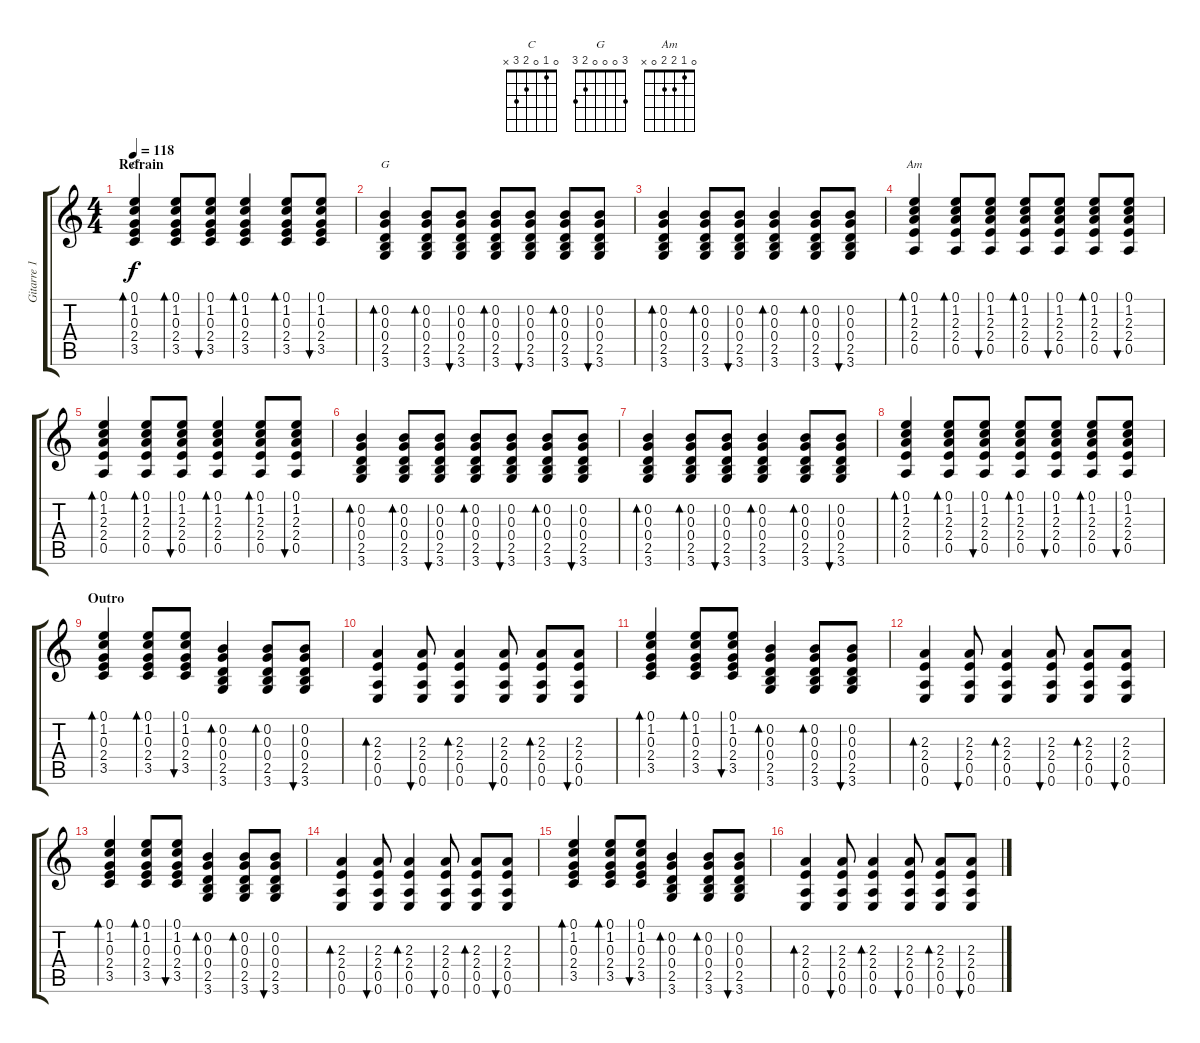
\track ("Gitarre 1" "Gitarre 1") {instrument acousticguitarsteel}
\staff {score tabs}
\tuning (E4 B3 G3 D3 A2 E2) {hide}
\chord ("C" 0 1 0 2 3 x)
\chord ("G" 3 0 0 0 2 3)
\chord ("Am" 0 1 2 2 0 x)
\ts (4 4)
\section ("" "Refrain")
\tempo 118
\clef g2
\ks c
(0.1 1.2 0.3 2.4 3.5).4{bd 60 ch "C" dy f} (0.1 1.2 0.3 2.4 3.5).8{bd 60} (0.1 1.2 0.3 2.4 3.5).8{bu 60} (0.1 1.2 0.3 2.4 3.5).4{bd 60} (0.1 1.2 0.3 2.4 3.5).8{bd 60} (0.1 1.2 0.3 2.4 3.5).8{bu 60} |
(0.2 0.3 0.4 2.5 3.6).4{bd 60 ch "G"} (0.2 0.3 0.4 2.5 3.6).8{bd 60} (0.2 0.3 0.4 2.5 3.6).8{bu 60} (0.2 0.3 0.4 2.5 3.6).8{bd 60} (0.2 0.3 0.4 2.5 3.6).8{bu 60} (0.2 0.3 0.4 2.5 3.6).8{bd 60} (0.2 0.3 0.4 2.5 3.6).8{bu 60} |
(0.2 0.3 0.4 2.5 3.6).4{bd 60} (0.2 0.3 0.4 2.5 3.6).8{bd 60} (0.2 0.3 0.4 2.5 3.6).8{bu 60} (0.2 0.3 0.4 2.5 3.6).4{bd 60} (0.2 0.3 0.4 2.5 3.6).8{bd 60} (0.2 0.3 0.4 2.5 3.6).8{bu 60} |
(0.1 1.2 2.3 2.4 0.5).4{bd 60 ch "Am"} (0.1 1.2 2.3 2.4 0.5).8{bd 60} (0.1 1.2 2.3 2.4 0.5).8{bu 60} (0.1 1.2 2.3 2.4 0.5).8{bd 60} (0.1 1.2 2.3 2.4 0.5).8{bu 60} (0.1 1.2 2.3 2.4 0.5).8{bd 60} (0.1 1.2 2.3 2.4 0.5).8{bu 60} |
(0.1 1.2 2.3 2.4 0.5).4{bd 60} (0.1 1.2 2.3 2.4 0.5).8{bd 60} (0.1 1.2 2.3 2.4 0.5).8{bu 60} (0.1 1.2 2.3 2.4 0.5).4{bd 60} (0.1 1.2 2.3 2.4 0.5).8{bd 60} (0.1 1.2 2.3 2.4 0.5).8{bu 60} |
(0.2 0.3 0.4 2.5 3.6).4{bd 60} (0.2 0.3 0.4 2.5 3.6).8{bd 60} (0.2 0.3 0.4 2.5 3.6).8{bu 60} (0.2 0.3 0.4 2.5 3.6).8{bd 60} (0.2 0.3 0.4 2.5 3.6).8{bu 60} (0.2 0.3 0.4 2.5 3.6).8{bd 60} (0.2 0.3 0.4 2.5 3.6).8{bu 60} |
(0.2 0.3 0.4 2.5 3.6).4{bd 60} (0.2 0.3 0.4 2.5 3.6).8{bd 60} (0.2 0.3 0.4 2.5 3.6).8{bu 60} (0.2 0.3 0.4 2.5 3.6).4{bd 60} (0.2 0.3 0.4 2.5 3.6).8{bd 60} (0.2 0.3 0.4 2.5 3.6).8{bu 60} |
(0.1 1.2 2.3 2.4 0.5).4{bd 60} (0.1 1.2 2.3 2.4 0.5).8{bd 60} (0.1 1.2 2.3 2.4 0.5).8{bu 60} (0.1 1.2 2.3 2.4 0.5).8{bd 60} (0.1 1.2 2.3 2.4 0.5).8{bu 60} (0.1 1.2 2.3 2.4 0.5).8{bd 60} (0.1 1.2 2.3 2.4 0.5).8{bu 60} |
\section ("" "Outro")
(0.1 1.2 0.3 2.4 3.5).4{bd 60} (0.1 1.2 0.3 2.4 3.5).8{bd 60} (0.1 1.2 0.3 2.4 3.5).8{bu 60} (0.2 0.3 0.4 2.5 3.6).4{bd 60} (0.2 0.3 0.4 2.5 3.6).8{bd 60} (0.2 0.3 0.4 2.5 3.6).8{bu 60} |
(2.3 2.4 0.5 0.6).4{bd 60} (2.3 2.4 0.5 0.6).8{bu 60} (2.3 2.4 0.5 0.6).4{bd 60} (2.3 2.4 0.5 0.6).8{bu 60} (2.3 2.4 0.5 0.6).8{bd 60} (2.3 2.4 0.5 0.6).8{bu 60} |
(0.1 1.2 0.3 2.4 3.5).4{bd 60} (0.1 1.2 0.3 2.4 3.5).8{bd 60} (0.1 1.2 0.3 2.4 3.5).8{bu 60} (0.2 0.3 0.4 2.5 3.6).4{bd 60} (0.2 0.3 0.4 2.5 3.6).8{bd 60} (0.2 0.3 0.4 2.5 3.6).8{bu 60} |
(2.3 2.4 0.5 0.6).4{bd 60} (2.3 2.4 0.5 0.6).8{bu 60} (2.3 2.4 0.5 0.6).4{bd 60} (2.3 2.4 0.5 0.6).8{bu 60} (2.3 2.4 0.5 0.6).8{bd 60} (2.3 2.4 0.5 0.6).8{bu 60} |
(0.1 1.2 0.3 2.4 3.5).4{bd 60} (0.1 1.2 0.3 2.4 3.5).8{bd 60} (0.1 1.2 0.3 2.4 3.5).8{bu 60} (0.2 0.3 0.4 2.5 3.6).4{bd 60} (0.2 0.3 0.4 2.5 3.6).8{bd 60} (0.2 0.3 0.4 2.5 3.6).8{bu 60} |
(2.3 2.4 0.5 0.6).4{bd 60} (2.3 2.4 0.5 0.6).8{bu 60} (2.3 2.4 0.5 0.6).4{bd 60} (2.3 2.4 0.5 0.6).8{bu 60} (2.3 2.4 0.5 0.6).8{bd 60} (2.3 2.4 0.5 0.6).8{bu 60} |
(0.1 1.2 0.3 2.4 3.5).4{bd 60} (0.1 1.2 0.3 2.4 3.5).8{bd 60} (0.1 1.2 0.3 2.4 3.5).8{bu 60} (0.2 0.3 0.4 2.5 3.6).4{bd 60} (0.2 0.3 0.4 2.5 3.6).8{bd 60} (0.2 0.3 0.4 2.5 3.6).8{bu 60} |
(2.3 2.4 0.5 0.6).4{bd 60} (2.3 2.4 0.5 0.6).8{bu 60} (2.3 2.4 0.5 0.6).4{bd 60} (2.3 2.4 0.5 0.6).8{bu 60} (2.3 2.4 0.5 0.6).8{bd 60} (2.3 2.4 0.5 0.6).8{bu 60}
